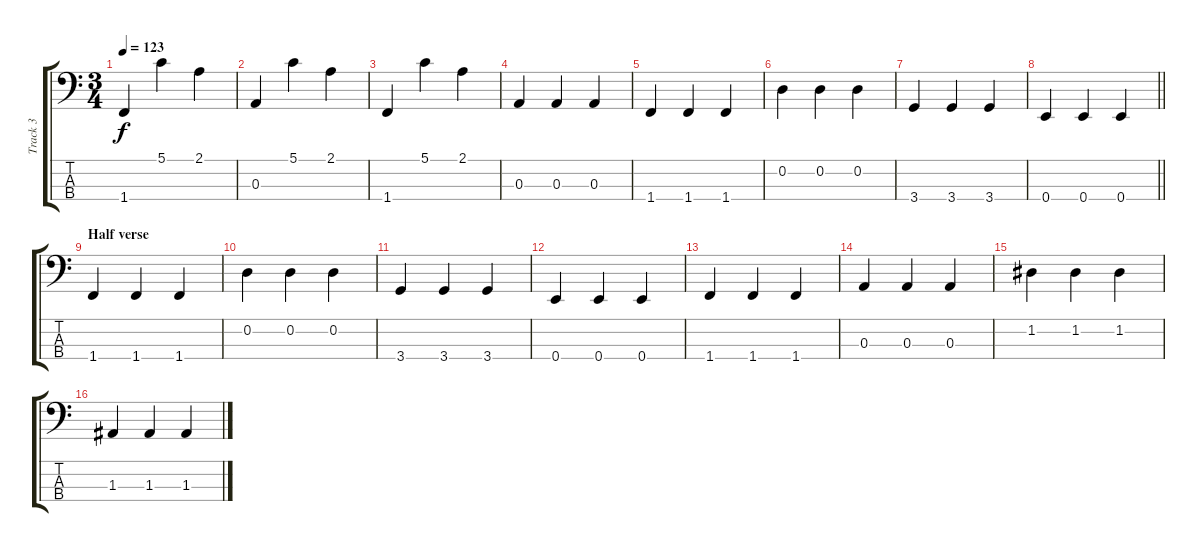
\track ("Track 3" "Track 3") {instrument electricbassfinger}
\staff {score tabs}
\tuning (G2 D2 A1 E1) {hide}
\ts (3 4)
\tempo 123
\clef f4
\ks c
1.4.4{dy f} 5.1.4 2.1.4 |
0.3.4 5.1.4 2.1.4 |
1.4.4 5.1.4 2.1.4 |
0.3.4 0.3.4 0.3.4 |
1.4.4 1.4.4 1.4.4 |
0.2.4 0.2.4 0.2.4 |
3.4.4 3.4.4 3.4.4 |
\barLineRight lightlight
0.4.4 0.4.4 0.4.4 |
\section ("" "Half verse")
1.4.4 1.4.4 1.4.4 |
0.2.4 0.2.4 0.2.4 |
3.4.4 3.4.4 3.4.4 |
0.4.4 0.4.4 0.4.4 |
1.4.4 1.4.4 1.4.4 |
0.3.4 0.3.4 0.3.4 |
1.2.4 1.2.4 1.2.4 |
1.3.4 1.3.4 1.3.4
